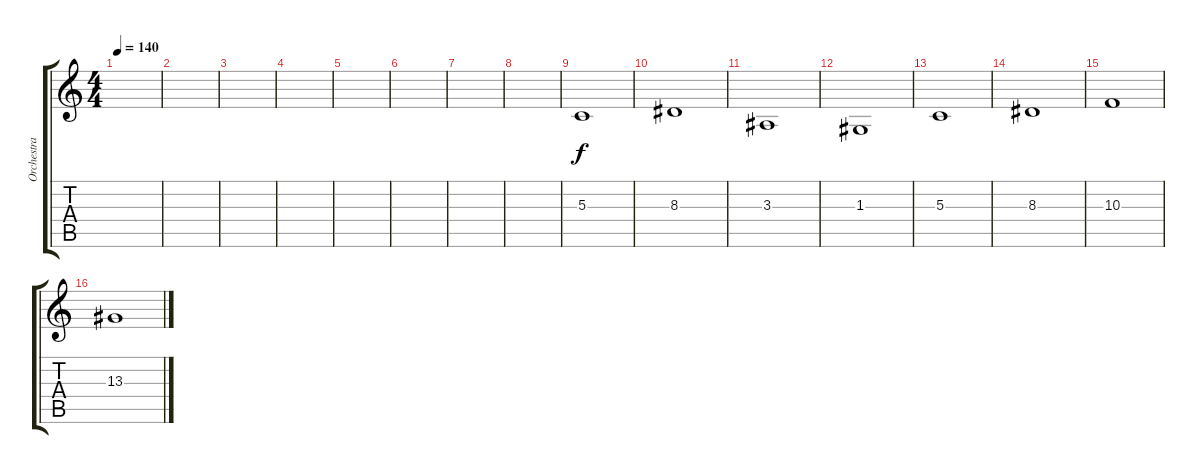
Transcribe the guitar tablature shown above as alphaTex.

\track ("Orchestra" "Orchestra") {instrument synthstrings1}
\staff {score tabs}
\tuning (E4 B3 G3 D3 A2 E2) {hide}
\ts (4 4)
\tempo 140
\clef g2
\ks c
|
|
|
|
|
|
|
|
5.3.1 |
8.3.1 |
3.3.1 |
1.3.1 |
5.3.1 |
8.3.1 |
10.3.1 |
13.3.1
